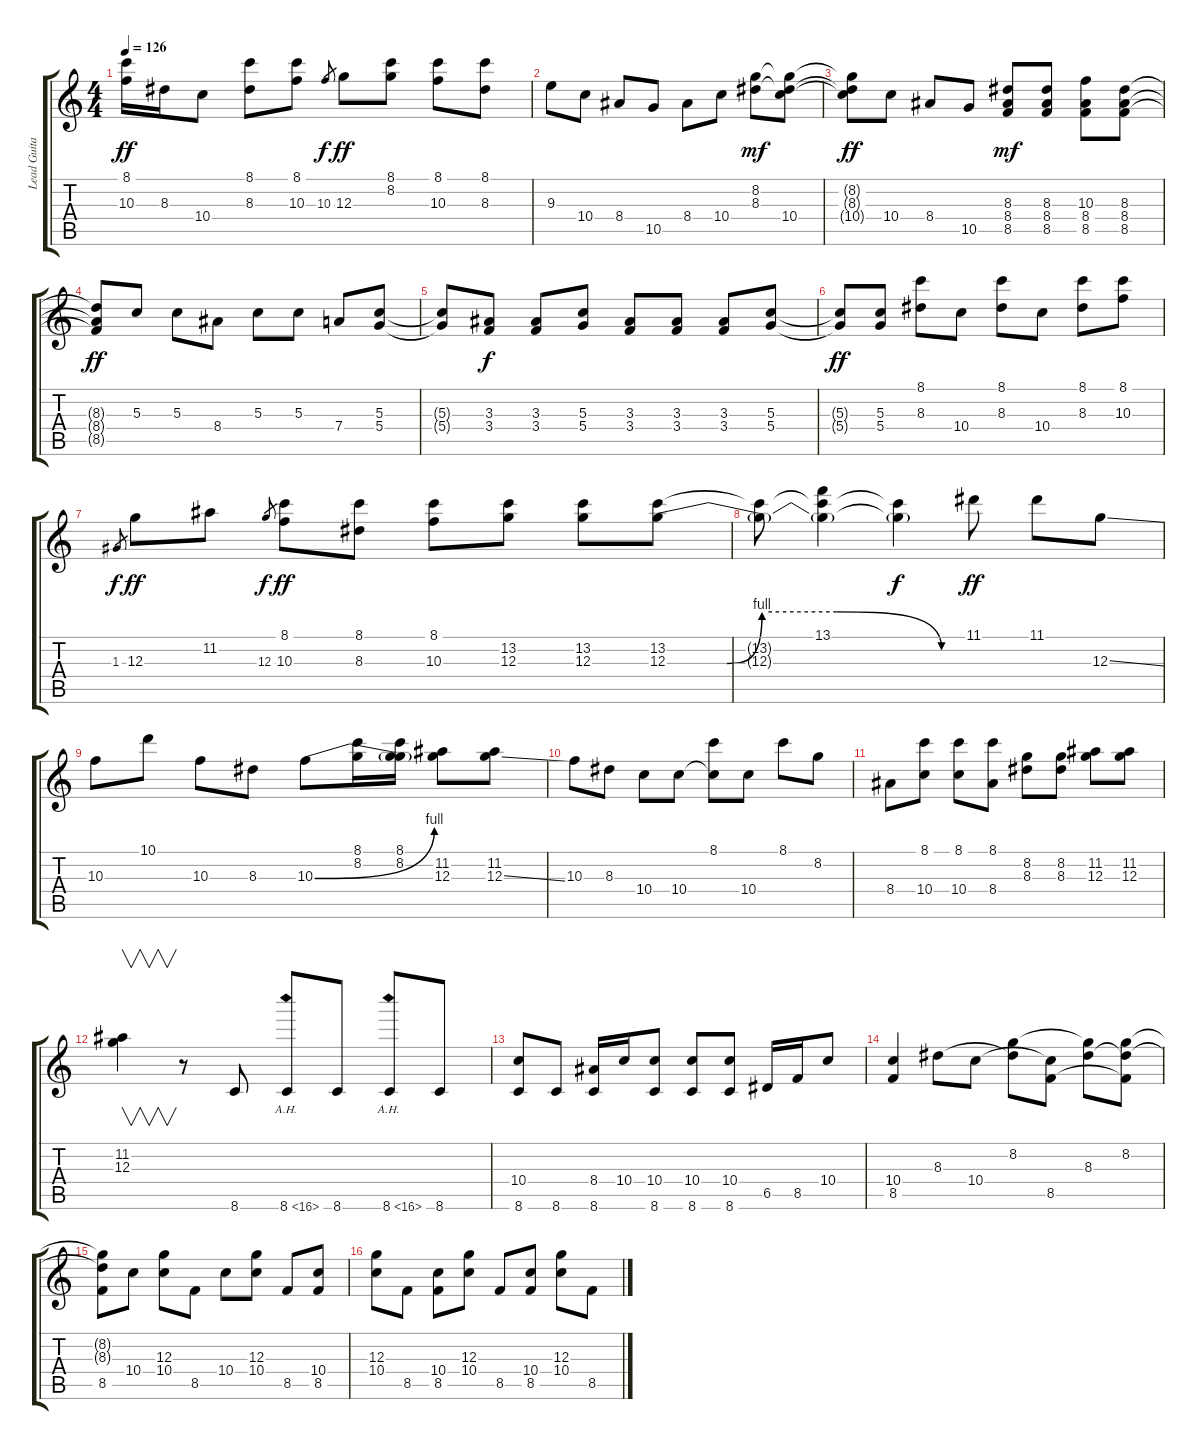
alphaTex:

\track ("Lead Guitar" "Lead Guita") {instrument overdrivenguitar}
\staff {score tabs}
\tuning (E4 B3 G3 D3 A2 E2) {hide}
\ts (4 4)
\tempo 126
\clef g2
\ks c
(8.1 10.3).16{dy ff} 8.3.16 10.4.8 (8.1 8.3).8 (8.1 10.3).8 10.3.8{gr dy f} 12.3.8{dy ff} (8.1 8.2).8 (8.1 10.3).8 (8.1 8.3).8 |
9.3.8 10.4.8 8.4.8 10.5.8 8.4.8 10.4.8 (8.2 8.3).8{dy mf} (8.2{t} 8.3{t} 10.4).8 |
(8.2{t} 8.3{t} 10.4{t}).8{dy ff} 10.4.8 8.4.8 10.5.8 (8.3 8.4 8.5).8{dy mf} (8.3 8.4 8.5).8 (10.3 8.4 8.5).8 (8.3 8.4 8.5).8 |
(8.3{t} 8.4{t} 8.5{t}).8{dy ff} 5.3.8 5.3.8 8.4.8 5.3.8 5.3.8 7.4.8 (5.3 5.4).8 |
(5.3{t} 5.4{t}).8 (3.3 3.4).8{dy f} (3.3 3.4).8 (5.3 5.4).8 (3.3 3.4).8 (3.3 3.4).8 (3.3 3.4).8 (5.3 5.4).8 |
(5.3{t} 5.4{t}).8{dy ff} (5.3 5.4).8 (8.1 8.3).8 10.4.8 (8.1 8.3).8 10.4.8 (8.1 8.3).8 (8.1 10.3).8 |
1.3.8{gr dy f} 12.3.8{dy ff} 11.2.8 12.3.8{gr dy f} (8.1 10.3).8{dy ff} (8.1 8.3).8 (8.1 10.3).8 (13.2 12.3).8 (13.2 12.3).8 (13.2 12.3{be (custom 0 0 12 0 19 4 34 4 55 0 60 0)}).8 |
(13.2{t} 12.3{t}).8 (13.1 13.2{t} 12.3{t}).4 (13.2{t} 12.3{t}).4{dy f} 11.1.8{dy ff} 11.1.8 12.3{ss}.8 |
10.3.8 10.1.8 10.3.8 8.3.8 10.3{be (bend 0 0 60 4)}.8 (8.1 8.2).16 (8.1 8.2 10.3{t}).16 (11.2 12.3).8 (11.2 12.3{ss}).8 |
10.3.8 8.3.8 10.4.8 10.4.8 (8.1 10.4{t}).8 10.4.8 8.1.8 8.2.8 |
8.4.8 (8.1 10.4).8 (8.1 10.4).8 (8.1 8.4).8 (8.2 8.3).8 (8.2 8.3).8 (11.2 12.3).8 (11.2 12.3).8 |
(11.2 12.3).4{v} r.8 8.6.8 8.6{ah 8}.8 8.6.8 8.6{ah 8}.8 8.6.8 |
(10.4 8.6).8 8.6.8 (8.4 8.6).16 10.4.16 (10.4 8.6).8 (10.4 8.6).8 (10.4 8.6).8 6.5.16 8.5.16 10.4.8 |
(10.4 8.5).4 8.3.8 10.4.8 (8.2 8.3{t}).8 (10.4{t} 8.5).8 (8.2{t} 8.3).8 (8.2 8.3{t} 8.5{t}).8 |
(8.2{t} 8.3{t} 8.5).8 10.4.8 (12.3 10.4).8 8.5.8 10.4.8 (12.3 10.4).8 8.5.8 (10.4 8.5).8 |
(12.3 10.4).8 8.5.8 (10.4 8.5).8 (12.3 10.4).8 8.5.8 (10.4 8.5).8 (12.3 10.4).8 8.5.8
